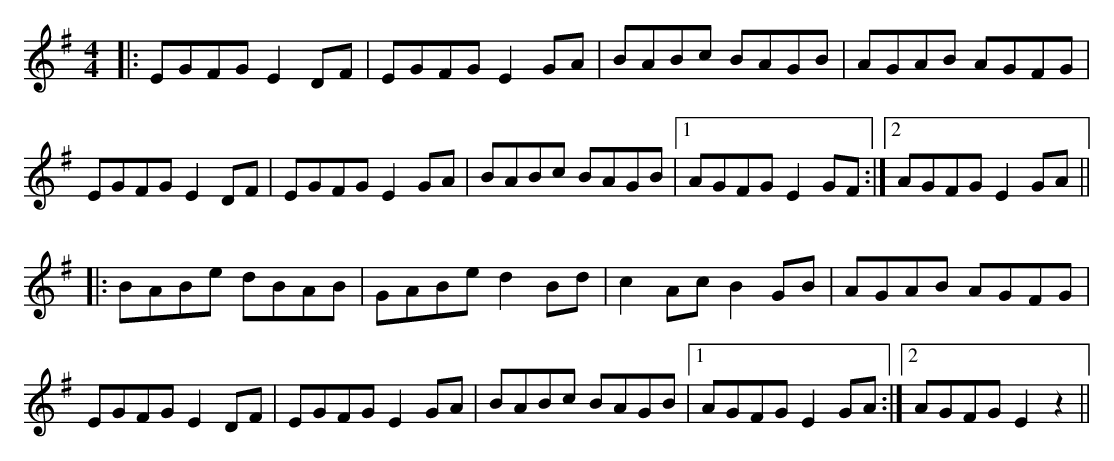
X:1
M:4/4
K:Emin
|:EGFG E2DF|EGFG E2GA|BABc BAGB|AGAB AGFG|
EGFG E2DF|EGFG E2GA|BABc BAGB|1 AGFG E2GF:|2 AGFG E2GA||
|:BABe dBAB|GABe d2Bd|c2Ac B2GB|AGAB AGFG|
EGFG E2DF|EGFG E2GA|BABc BAGB|1 AGFG E2GA:|2 AGFG E2z2||
